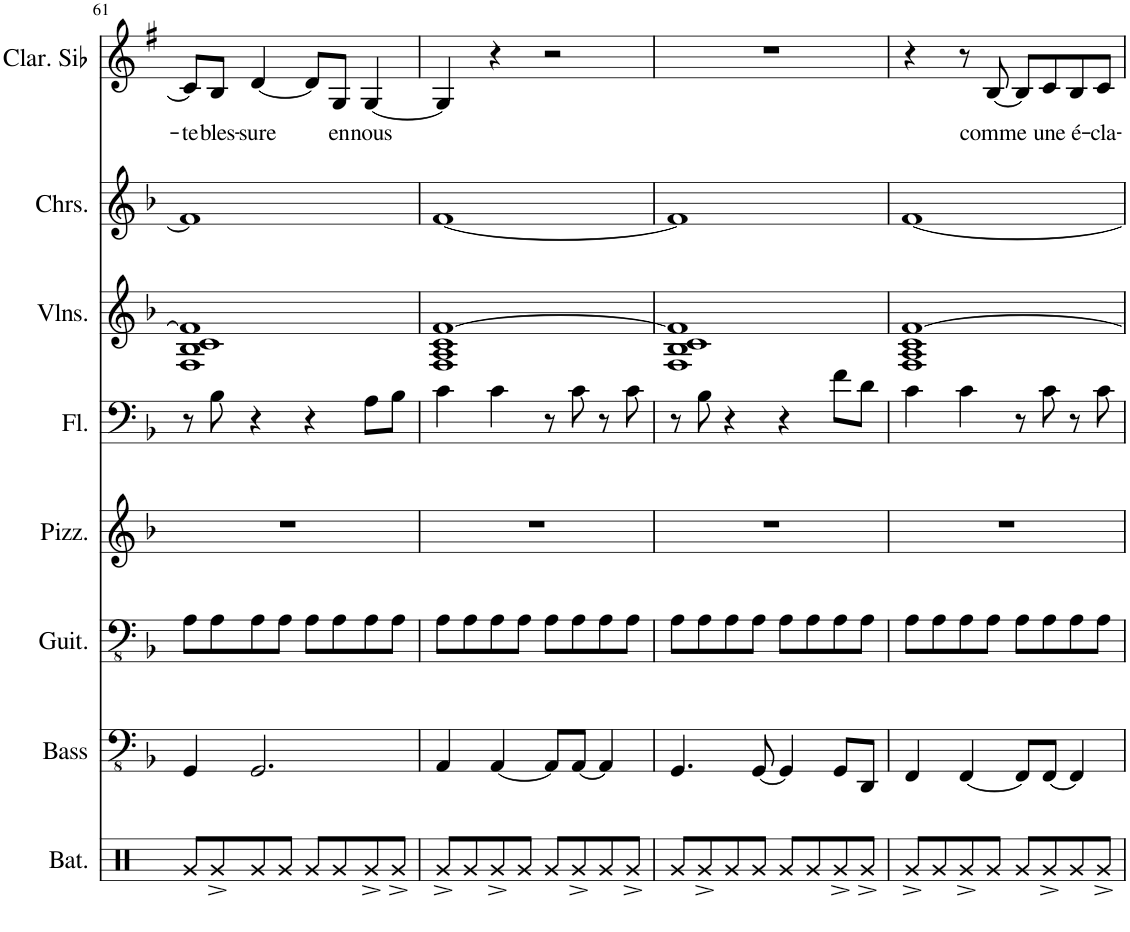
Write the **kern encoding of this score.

**kern	**kern	**kern	**kern	**kern	**kern	**kern	**kern	**text
*part8	*part7	*part6	*part5	*part4	*part3	*part2	*part1	*part1
*staff8	*staff7	*staff6	*staff5	*staff4	*staff3	*staff2	*staff1	*staff1
*I"Batterie	*I"Basse acoustique	*I"Guitare mute	*I"Pizzicato	*I"Flûte	*I"Violons	*I"Choeurs	*I"Clarinette en Sib	*
*I'Bat.	*I'Bass	*I'Guit.	*I'Pizz.	*I'Fl.	*I'Vlns.	*I'Chrs.	*I'Clar. Sib	*
!!LO:PB:g=z
*clefX	*clefFv4	*clefFv4	*clefG2	*clefF4	*clefG2	*clefG2	*clefG2	*
*	*	*	*	*	*	*	*Trd1c2	*
*k[]	*k[b-]	*k[b-]	*k[b-]	*k[b-]	*k[b-]	*k[b-]	*k[f#]	*
*M4/4	*M4/4	*M4/4	*M4/4	*M4/4	*M4/4	*M4/4	*M4/4	*
=61	=61	=61	=61	=61	=61	=61	=61	=61
!	!	!	!	!	!	!	!	!LO:LY:b
8Rg/L	4GGG/	8AA\L	1r	8r	1F 1B- 1c 1f]	1f]	8c/L]	-te
!	!	!	!	!	!	!	!	!LO:LY:b
8Rg^/	.	8AA\	.	8B-\	.	.	8B/J	bles-
!	!	!	!	!	!	!	!	!LO:LY:b
8Rg/	2.GGG/	8AA\	.	4r	.	.	[4d/	-sure
8Rg/J	.	8AA\J	.	.	.	.	.	.
8Rg/L	.	8AA\L	.	4r	.	.	8d/L]	.
!	!	!	!	!	!	!	!	!LO:LY:b
8Rg/	.	8AA\	.	.	.	.	8G/J	en
!	!	!	!	!	!	!	!	!LO:LY:b
8Rg^/	.	8AA\	.	8A\L	.	.	[4G/	nous
8Rg^/J	.	8AA\J	.	8B-\J	.	.	.	.
=62	=62	=62	=62	=62	=62	=62	=62	=62
8Rg^/L	4AAA/	8AA\L	1r	4c\	1F 1A 1c [1f	[1f	4G/]	.
8Rg/	.	8AA\	.	.	.	.	.	.
8Rg^/	[4AAA/	8AA\	.	4c\	.	.	4r	.
8Rg/J	.	8AA\J	.	.	.	.	.	.
8Rg/L	8AAA/L]	8AA\L	.	8r	.	.	2r	.
8Rg^/	[8AAA/J	8AA\	.	8c\	.	.	.	.
8Rg/	4AAA/]	8AA\	.	8r	.	.	.	.
8Rg^/J	.	8AA\J	.	8c\	.	.	.	.
=63	=63	=63	=63	=63	=63	=63	=63	=63
8Rg/L	4.GGG/	8AA\L	1r	8r	1F 1B- 1c 1f]	1f]	1r	.
8Rg^/	.	8AA\	.	8B-\	.	.	.	.
8Rg/	.	8AA\	.	4r	.	.	.	.
8Rg/J	[8GGG/	8AA\J	.	.	.	.	.	.
8Rg/L	4GGG/]	8AA\L	.	4r	.	.	.	.
8Rg/	.	8AA\	.	.	.	.	.	.
8Rg^/	8GGG/L	8AA\	.	8f\L	.	.	.	.
8Rg^/J	8DDD/J	8AA\J	.	8d\J	.	.	.	.
=64	=64	=64	=64	=64	=64	=64	=64	=64
8Rg^/L	4FFF/	8AA\L	1r	4c\	1F 1A 1c [1f	[1f	4r	.
8Rg/	.	8AA\	.	.	.	.	.	.
8Rg^/	[4FFF/	8AA\	.	4c\	.	.	8r	.
!	!	!	!	!	!	!	!	!LO:LY:b
8Rg/J	.	8AA\J	.	.	.	.	[8B/	comme
8Rg/L	8FFF/L]	8AA\L	.	8r	.	.	8B/L]	.
!	!	!	!	!	!	!	!	!LO:LY:b
8Rg^/	[8FFF/J	8AA\	.	8c\	.	.	8c/	une
!	!	!	!	!	!	!	!	!LO:LY:b
8Rg/	4FFF/]	8AA\	.	8r	.	.	8B/	é-
!	!	!	!	!	!	!	!	!LO:LY:b
8Rg^/J	.	8AA\J	.	8c\	.	.	8c/J	-cla-
=	=	=	=	=	=	=	=	=
*-	*-	*-	*-	*-	*-	*-	*-	*-
